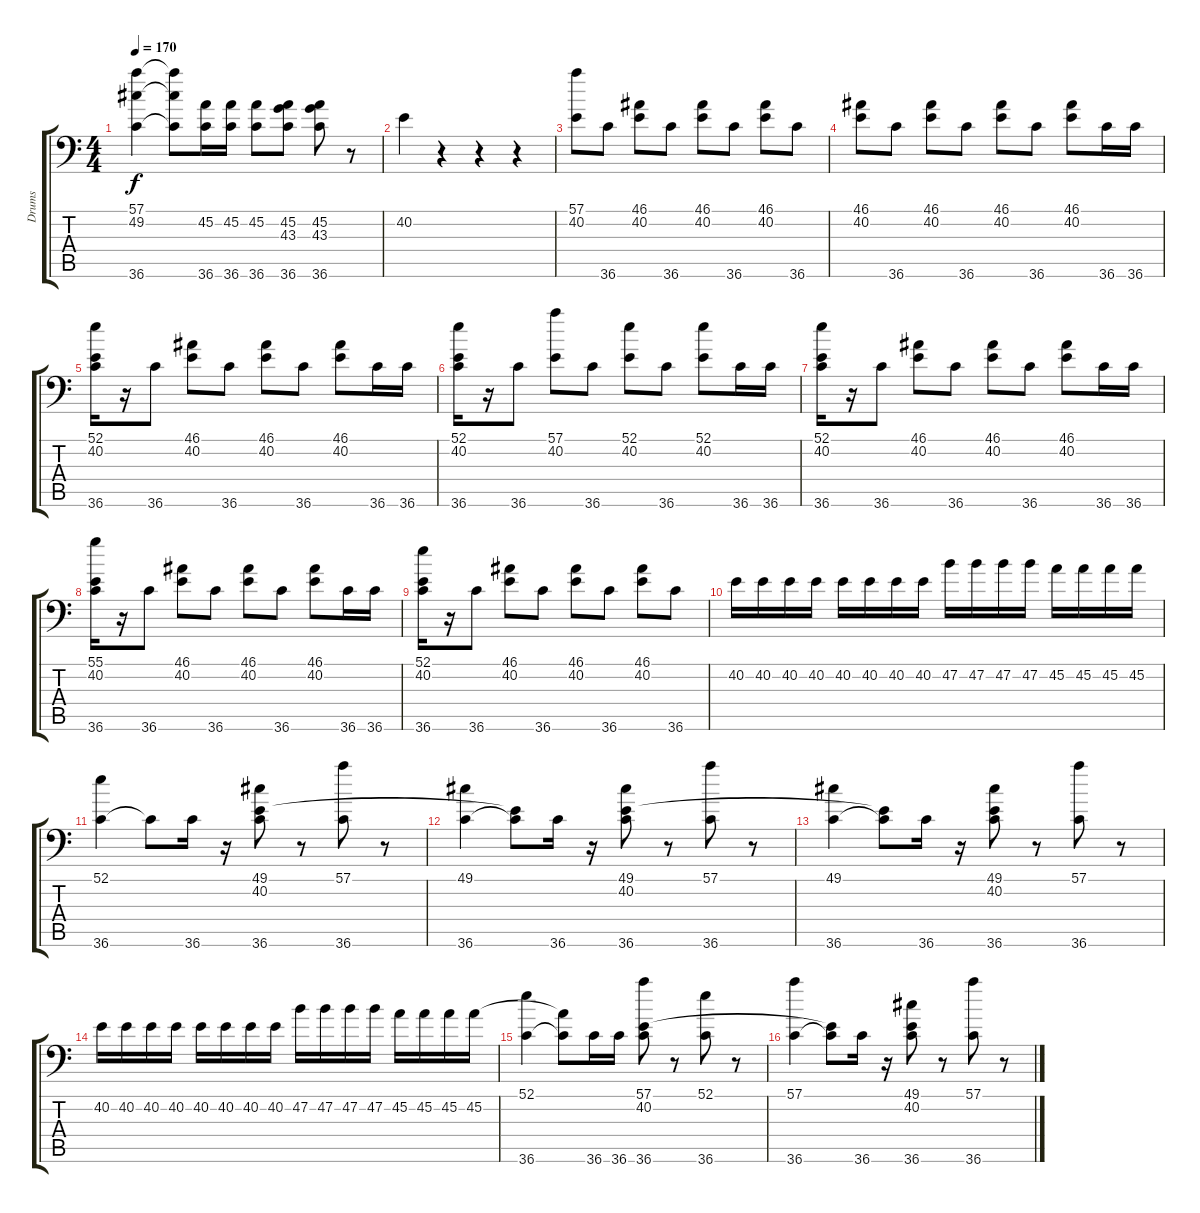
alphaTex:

\track ("Drums" "Drums") {instrument acousticgrandpiano}
\staff {score tabs}
\tuning (C-1 C-1 C-1 C-1 C-1 C-1) {hide}
\ts (4 4)
\tempo 170
\clef f4
\ks c
(57.1 49.2 36.6).4{dy f} (57.1{t} 49.2{t} 36.6{t}).8 (45.2 36.6).16 (45.2 36.6).16 (45.2 36.6).8 (45.2 43.3 36.6).8 (45.2 43.3 36.6).8 r.8 |
40.2.4 r.4 r.4 r.4 |
(57.1 40.2).8 36.6.8 (46.1 40.2).8 36.6.8 (46.1 40.2).8 36.6.8 (46.1 40.2).8 36.6.8 |
(46.1 40.2).8 36.6.8 (46.1 40.2).8 36.6.8 (46.1 40.2).8 36.6.8 (46.1 40.2).8 36.6.16 36.6.16 |
(52.1 40.2 36.6).16 r.16 36.6.8 (46.1 40.2).8 36.6.8 (46.1 40.2).8 36.6.8 (46.1 40.2).8 36.6.16 36.6.16 |
(52.1 40.2 36.6).16 r.16 36.6.8 (57.1 40.2).8 36.6.8 (52.1 40.2).8 36.6.8 (52.1 40.2).8 36.6.16 36.6.16 |
(52.1 40.2 36.6).16 r.16 36.6.8 (46.1 40.2).8 36.6.8 (46.1 40.2).8 36.6.8 (46.1 40.2).8 36.6.16 36.6.16 |
(55.1 40.2 36.6).16 r.16 36.6.8 (46.1 40.2).8 36.6.8 (46.1 40.2).8 36.6.8 (46.1 40.2).8 36.6.16 36.6.16 |
(52.1 40.2 36.6).16 r.16 36.6.8 (46.1 40.2).8 36.6.8 (46.1 40.2).8 36.6.8 (46.1 40.2).8 36.6.8 |
40.2.16 40.2.16 40.2.16 40.2.16 40.2.16 40.2.16 40.2.16 40.2.16 47.2.16 47.2.16 47.2.16 47.2.16 45.2.16 45.2.16 45.2.16 45.2.16 |
(52.1 36.6).4 36.6{t}.8 36.6.16 r.16 (49.1 40.2 36.6).8 r.8 (57.1 36.6).8 r.8 |
(49.1 36.6).4 (40.2{t} 36.6{t}).8 36.6.16 r.16 (49.1 40.2 36.6).8 r.8 (57.1 36.6).8 r.8 |
(49.1 36.6).4 (40.2{t} 36.6{t}).8 36.6.16 r.16 (49.1 40.2 36.6).8 r.8 (57.1 36.6).8 r.8 |
40.2.16 40.2.16 40.2.16 40.2.16 40.2.16 40.2.16 40.2.16 40.2.16 47.2.16 47.2.16 47.2.16 47.2.16 45.2.16 45.2.16 45.2.16 45.2.16 |
(52.1 36.6).4 (45.2{t} 36.6{t}).8 36.6.16 36.6.16 (57.1 40.2 36.6).8 r.8 (52.1 36.6).8 r.8 |
(57.1 36.6).4 (40.2{t} 36.6{t}).8 36.6.16 r.16 (49.1 40.2 36.6).8 r.8 (57.1 36.6).8 r.8
